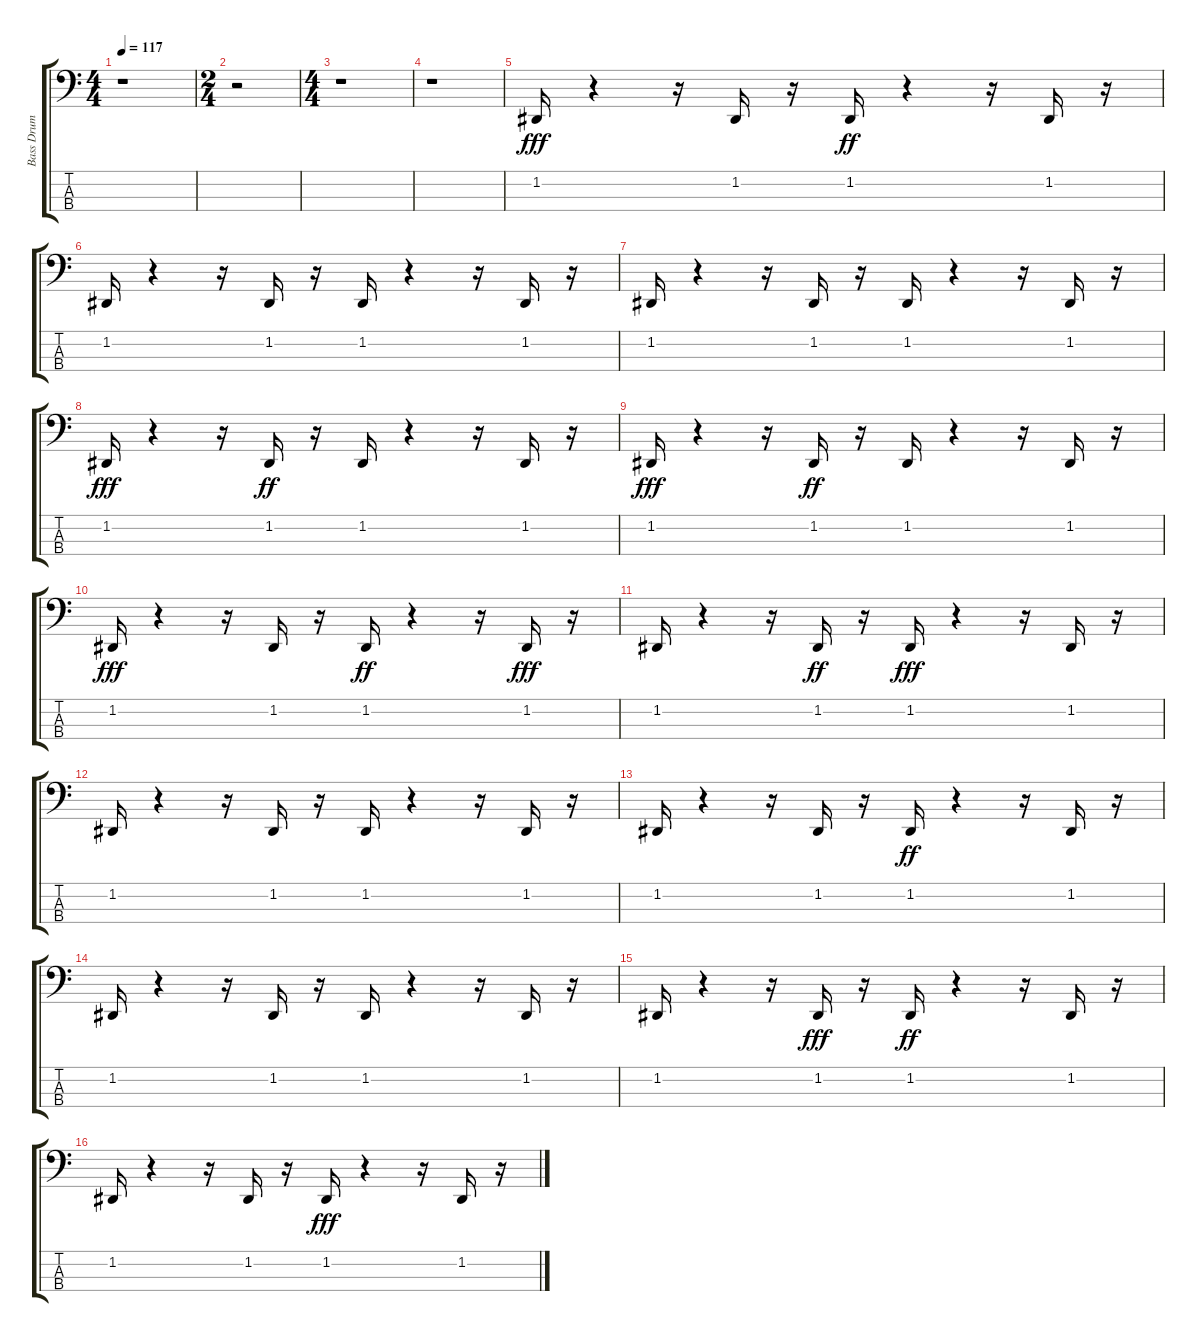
\track ("Bass Drum" "Bass Drum") {instrument taikodrum}
\staff {score tabs}
\tuning (G2 D2 A1 E1) {hide}
\ts (4 4)
\tempo 117
\clef f4
\ks c
r.1{dy ff} |
\ts (2 4)
r.2 |
\ts (4 4)
r.1 |
r.1 |
1.2.16{dy fff} r.4 r.16 1.2.16 r.16 1.2.16{dy ff} r.4 r.16 1.2.16 r.16 |
1.2.16 r.4 r.16 1.2.16 r.16 1.2.16 r.4 r.16 1.2.16 r.16 |
1.2.16 r.4 r.16 1.2.16 r.16 1.2.16 r.4 r.16 1.2.16 r.16 |
1.2.16{dy fff} r.4 r.16 1.2.16{dy ff} r.16 1.2.16 r.4 r.16 1.2.16 r.16 |
1.2.16{dy fff} r.4 r.16 1.2.16{dy ff} r.16 1.2.16 r.4 r.16 1.2.16 r.16 |
1.2.16{dy fff} r.4 r.16 1.2.16 r.16 1.2.16{dy ff} r.4 r.16 1.2.16{dy fff} r.16 |
1.2.16 r.4 r.16 1.2.16{dy ff} r.16 1.2.16{dy fff} r.4 r.16 1.2.16 r.16 |
1.2.16 r.4 r.16 1.2.16 r.16 1.2.16 r.4 r.16 1.2.16 r.16 |
1.2.16 r.4 r.16 1.2.16 r.16 1.2.16{dy ff} r.4 r.16 1.2.16 r.16 |
1.2.16 r.4 r.16 1.2.16 r.16 1.2.16 r.4 r.16 1.2.16 r.16 |
1.2.16 r.4 r.16 1.2.16{dy fff} r.16 1.2.16{dy ff} r.4 r.16 1.2.16 r.16 |
1.2.16 r.4 r.16 1.2.16 r.16 1.2.16{dy fff} r.4 r.16 1.2.16 r.16
